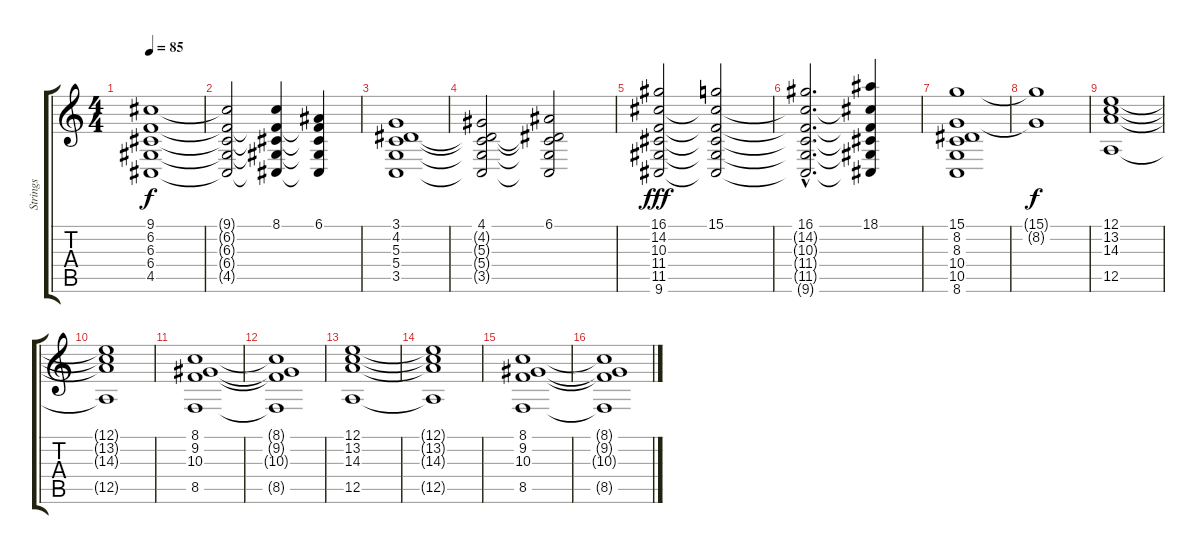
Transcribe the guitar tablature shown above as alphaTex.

\track ("Strings" "Strings") {instrument stringensemble2}
\staff {score tabs}
\tuning (E4 B3 G3 D3 A2 E2) {hide}
\ts (4 4)
\tempo 85
\clef g2
\ks c
(9.1 6.2 6.3 6.4 4.5).1{dy f volume 8} |
(9.1{t} 6.2{t} 6.3{t} 6.4{t} 4.5{t}).2 (8.1 6.2{t} 6.3{t} 6.4{t} 4.5{t}).4 (6.1 6.2{t} 6.3{t} 6.4{t} 4.5{t}).4 |
(3.1 4.2 5.3 5.4 3.5).1 |
(4.1 4.2{t} 5.3{t} 5.4{t} 3.5{t}).2 (6.1 4.2{t} 5.3{t} 5.4{t} 3.5{t}).2 |
(16.1 14.2 10.3 11.4 11.5 9.6).2{dy fff} (15.1 14.2{t} 10.3{t} 11.4{t} 11.5{t} 9.6{t}).2 |
(16.1{hac} 14.2{hac t} 10.3{hac t} 11.4{hac t} 11.5{hac t} 9.6{hac t}).2{d} (18.1 14.2{t} 10.3{t} 11.4{t} 11.5{t} 9.6{t}).4 |
(15.1 8.2 8.3 10.4 10.5 8.6).1 |
(15.1{t} 8.2{t}).1{dy f} |
(12.1 13.2 14.3 12.5).1{volume 5} |
(12.1{t} 13.2{t} 14.3{t} 12.5{t}).1 |
(8.1 9.2 10.3 8.5).1 |
(8.1{t} 9.2{t} 10.3{t} 8.5{t}).1 |
(12.1 13.2 14.3 12.5).1 |
(12.1{t} 13.2{t} 14.3{t} 12.5{t}).1 |
(8.1 9.2 10.3 8.5).1 |
(8.1{t} 9.2{t} 10.3{t} 8.5{t}).1
